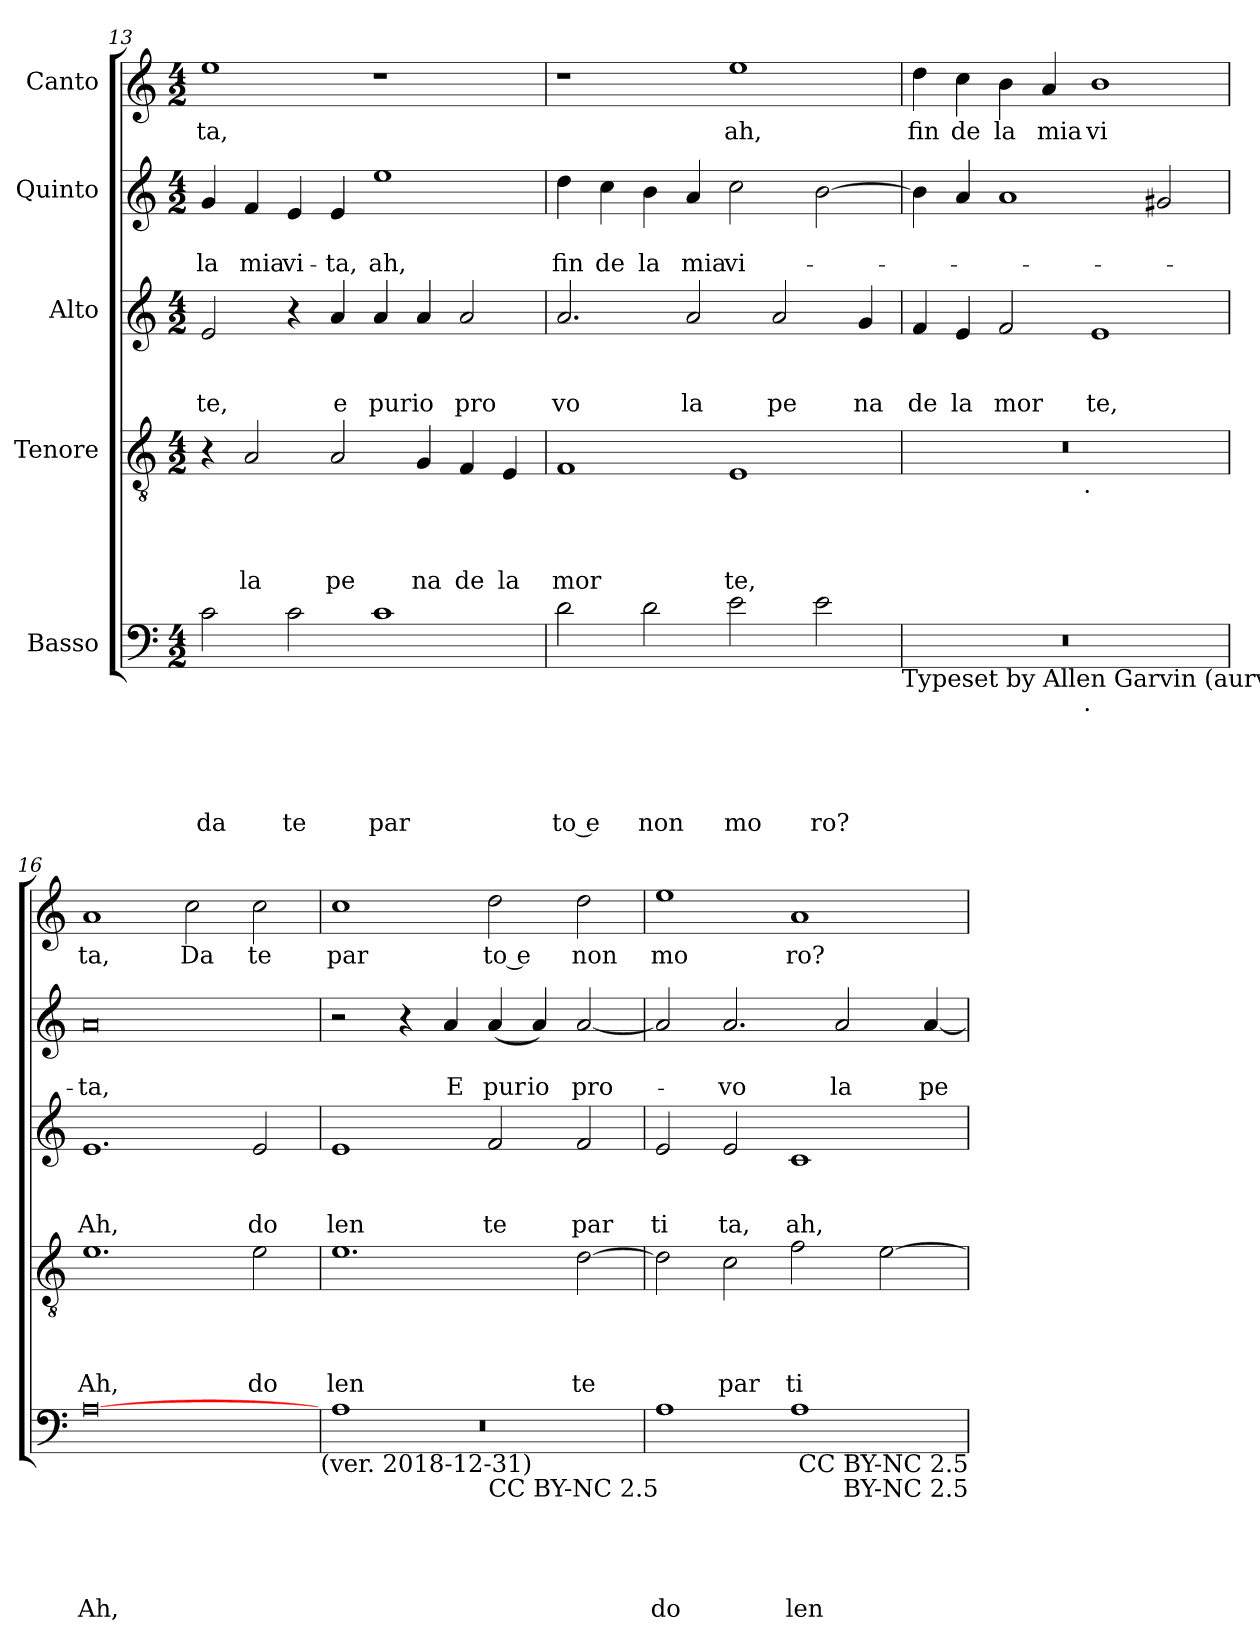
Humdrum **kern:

**kern	**text	**text	**text	**text	**text	**kern	**text	**text	**text	**text	**kern	**text	**text	**text	**kern	**text	**text	**kern	**text
*part5	*part5	*part5	*part5	*part5	*part5	*part4	*part4	*part4	*part4	*part4	*part3	*part3	*part3	*part3	*part2	*part2	*part2	*part1	*part1
*staff5	*staff5	*staff5	*staff5	*staff5	*staff5	*staff4	*staff4	*staff4	*staff4	*staff4	*staff3	*staff3	*staff3	*staff3	*staff2	*staff2	*staff2	*staff1	*staff1
*I"Basso	*	*	*	*	*	*I"Tenore	*	*	*	*	*I"Alto	*	*	*	*I"Quinto	*	*	*I"Canto	*
!!LO:LB:g=z
*clefF4	*	*	*	*	*	*clefGv2	*	*	*	*	*clefG2	*	*	*	*clefG2	*	*	*clefG2	*
*k[]	*	*	*	*	*	*k[]	*	*	*	*	*k[]	*	*	*	*k[]	*	*	*k[]	*
*C:	*	*	*	*	*	*C:	*	*	*	*	*C:	*	*	*	*C:	*	*	*C:	*
*M4/2	*	*	*	*	*	*M4/2	*	*	*	*	*M4/2	*	*	*	*M4/2	*	*	*M4/2	*
=13	=13	=13	=13	=13	=13	=13	=13	=13	=13	=13	=13	=13	=13	=13	=13	=13	=13	=13	=13
!	!	!	!	!	!LO:LY:b	!	!	!	!	!	!	!	!	!LO:LY:b	!	!	!LO:LY:b	!	!LO:LY:b
2c\	.	.	.	.	da	4r	.	.	.	.	2e/	.	.	te,	4g/	.	la	1ee	-ta,
!	!	!	!	!	!	!	!	!	!	!LO:LY:b	!	!	!	!	!	!	!LO:LY:b	!	!
.	.	.	.	.	.	2A/	.	.	.	la	.	.	.	.	4f/	.	mia	.	.
!	!	!	!	!	!LO:LY:b	!	!	!	!	!	!	!	!	!	!	!	!LO:LY:b	!	!
2c\	.	.	.	.	te	.	.	.	.	.	4r	.	.	.	4e/	.	vi-	.	.
!	!	!	!	!	!	!	!	!	!	!LO:LY:b	!	!	!	!LO:LY:b	!	!	!LO:LY:b	!	!
.	.	.	.	.	.	2A/	.	.	.	pe	4a/	.	.	e	4e/	.	-ta,	.	.
!	!	!	!	!	!LO:LY:b	!	!	!	!	!	!	!	!	!LO:LY:b	!	!	!LO:LY:b	!	!
1c	.	.	.	.	par	.	.	.	.	.	4a/	.	.	pur	1ee	.	ah,	1r	.
!	!	!	!	!	!	!	!	!	!	!LO:LY:b	!	!	!	!LO:LY:b	!	!	!	!	!
.	.	.	.	.	.	4G/	.	.	.	na	4a/	.	.	io	.	.	.	.	.
!	!	!	!	!	!	!	!	!	!	!LO:LY:b	!	!	!	!LO:LY:b	!	!	!	!	!
.	.	.	.	.	.	4F/	.	.	.	de	2a/	.	.	pro	.	.	.	.	.
!	!	!	!	!	!	!	!	!	!	!LO:LY:b	!	!	!	!	!	!	!	!	!
.	.	.	.	.	.	4E/	.	.	.	la	.	.	.	.	.	.	.	.	.
=14	=14	=14	=14	=14	=14	=14	=14	=14	=14	=14	=14	=14	=14	=14	=14	=14	=14	=14	=14
!	!	!	!	!	!LO:LY:b:rj	!	!	!	!	!LO:LY:b	!	!	!	!LO:LY:b	!	!	!LO:LY:b	!	!
2d\	.	.	.	.	to e	1F	.	.	.	mor	2.a/	.	.	vo	4dd\	.	fin	1r	.
!	!	!	!	!	!	!	!	!	!	!	!	!	!	!	!	!	!LO:LY:b	!	!
.	.	.	.	.	.	.	.	.	.	.	.	.	.	.	4cc\	.	de	.	.
!	!	!	!	!	!LO:LY:b	!	!	!	!	!	!	!	!	!	!	!	!LO:LY:b	!	!
2d\	.	.	.	.	non	.	.	.	.	.	.	.	.	.	4b\	.	la	.	.
!	!	!	!	!	!	!	!	!	!	!	!	!	!	!LO:LY:b	!	!	!LO:LY:b	!	!
.	.	.	.	.	.	.	.	.	.	.	2a/	.	.	la	4a/	.	mia	.	.
!	!	!	!	!	!LO:LY:b	!	!	!	!	!LO:LY:b	!	!	!	!	!	!	!LO:LY:b	!	!LO:LY:b
2e\	.	.	.	.	mo	1E	.	.	.	te,	.	.	.	.	2cc\	.	vi-	1ee	ah,
!	!	!	!	!	!	!	!	!	!	!	!	!	!	!LO:LY:b	!	!	!	!	!
.	.	.	.	.	.	.	.	.	.	.	2a/	.	.	pe	.	.	.	.	.
!	!	!	!	!	!LO:LY:b	!	!	!	!	!	!	!	!	!	!	!	!	!	!
2e\	.	.	.	.	ro?	.	.	.	.	.	.	.	.	.	[>2b\	.	.	.	.
!	!	!	!	!	!	!	!	!	!	!	!	!	!	!LO:LY:b	!	!	!	!	!
.	.	.	.	.	.	.	.	.	.	.	4g/	.	.	na	.	.	.	.	.
!LO:TX:b:t=Typeset by Allen Garvin (aurvondel@gmail.com)	!	!	!	!	!	!	!	!	!	!	!	!	!	!	!	!	!	!	!
=15	=15	=15	=15	=15	=15	=15	=15	=15	=15	=15	=15	=15	=15	=15	=15	=15	=15	=15	=15
!	!	!	!	!	!	!	!	!	!	!	!	!	!	!LO:LY:b	!	!	!	!	!LO:LY:b
*^	*	*	*	*	*	*^	*	*	*	*	*	*	*	*	*	*	*	*	*
0r	2ryy	.	.	.	.	.	0r	2ryy	.	.	.	.	4f/	.	.	de	4b\]	.	.	4dd\	fin
!	!	!	!	!	!	!	!	!	!	!	!	!	!	!	!	!LO:LY:b	!	!	!	!	!LO:LY:b
.	.	.	.	.	.	.	.	.	.	.	.	.	4e/	.	.	la	4a/	.	.	4cc\	de
!	!	!	!	!	!	!	!	!	!	!	!	!	!	!	!	!LO:LY:b	!	!	!	!	!LO:LY:b
.	4ryy	.	.	.	.	.	.	4ryy	.	.	.	.	2f/	.	.	mor	1a	.	.	4b\	la
!	!	!	!	!	!	!	!	!	!	!	!	!	!	!	!	!	!	!	!	!	!LO:LY:b
.	8...ryy	.	.	.	.	.	.	8...ryy	.	.	.	.	.	.	.	.	.	.	.	4a/	mia
!	!	!	!	!	!	!	!	!LO:TX:b:t=.	!	!	!	!	!	!	!	!	!	!	!	!	!
!	!LO:TX:b:t=.	!	!	!	!	!	!	!	!	!	!	!	!	!	!	!	!	!	!	!	!
.	1ryy	.	.	.	.	.	.	1ryy	.	.	.	.	.	.	.	.	.	.	.	.	.
!	!	!	!	!	!	!	!	!	!	!	!	!	!	!	!	!LO:LY:b	!	!	!	!	!LO:LY:b
.	.	.	.	.	.	.	.	.	.	.	.	.	1e	.	.	te,	.	.	.	1b	vi
.	.	.	.	.	.	.	.	.	.	.	.	.	.	.	.	.	2g#X/	.	.	.	.
.	64ryy	.	.	.	.	.	.	64ryy	.	.	.	.	.	.	.	.	.	.	.	.	.
=16	=16	=16	=16	=16	=16	=16	=16	=16	=16	=16	=16	=16	=16	=16	=16	=16	=16	=16	=16	=16	=16
!	!	!	!	!	!	!LO:LY:b	!	!	!	!	!	!LO:LY:b	!	!	!	!LO:LY:b	!	!	!LO:LY:b	!	!LO:LY:b
*v	*v	*	*	*	*	*	*	*	*	*	*	*	*	*	*	*	*	*	*	*	*
*	*	*	*	*	*	*v	*v	*	*	*	*	*	*	*	*	*	*	*	*	*
[>0A	.	.	.	.	Ah,	1.e	.	.	.	Ah,	1.e	.	.	Ah,	0a	.	-ta,	1a	ta,
!	!	!	!	!	!	!	!	!	!	!	!	!	!	!	!	!	!	!	!LO:LY:b
.	.	.	.	.	.	.	.	.	.	.	.	.	.	.	.	.	.	2cc\	Da
!	!	!	!	!	!	!	!	!	!	!LO:LY:b	!	!	!	!LO:LY:b	!	!	!	!	!LO:LY:b
.	.	.	.	.	.	2e\	.	.	.	do	2e/	.	.	do	.	.	.	2cc\	te
!LO:TX:b:t=(ver. 2018-12-31)	!	!	!	!	!	!	!	!	!	!	!	!	!	!	!	!	!	!	!
=17	=17	=17	=17	=17	=17	=17	=17	=17	=17	=17	=17	=17	=17	=17	=17	=17	=17	=17	=17
*^	*	*	*	*	*	*	*	*	*	*	*	*	*	*	*	*	*	*	*
*	*^	*	*	*	*	*	*	*	*	*	*	*	*	*	*	*	*	*	*	*
!	!	!LO:N:vis=1	!	!	!	!	!	!	!	!	!	!LO:LY:b	!	!	!	!LO:LY:b	!	!	!	!	!LO:LY:b
0ryy	1A	0r	.	.	.	.	.	1.e	.	.	.	len	1e	.	.	len	2r	.	.	1cc	par
.	.	.	.	.	.	.	.	.	.	.	.	.	.	.	.	.	4r	.	.	.	.
!	!	!	!	!	!	!	!	!	!	!	!	!	!	!	!	!	!	!	!LO:LY:b	!	!
.	.	.	.	.	.	.	.	.	.	.	.	.	.	.	.	.	4a/	.	E	.	.
!	!LO:TX:b:t=CC BY-NC 2.5	!	!	!	!	!	!	!	!	!	!	!	!	!	!	!	!	!	!	!	!
!	!	!	!	!	!	!	!	!	!	!	!	!	!	!	!	!LO:LY:b	!	!	!LO:LY:b	!	!LO:LY:b:rj
.	1ryy	.	.	.	.	.	.	.	.	.	.	.	2f/	.	.	te	(4a/	.	pur	2dd\	to e
!	!	!	!	!	!	!	!	!	!	!	!	!	!	!	!	!	!	!	!LO:LY:b	!	!
.	.	.	.	.	.	.	.	.	.	.	.	.	.	.	.	.	4a/)	.	io	.	.
!	!	!	!	!	!	!	!	!	!	!	!	!LO:LY:b	!	!	!	!LO:LY:b	!	!	!LO:LY:b	!	!LO:LY:b
.	.	.	.	.	.	.	.	[>2d\	.	.	.	te	2f/	.	.	par	[<2a/	.	pro-	2dd\	non
*v	*v	*v	*	*	*	*	*	*	*	*	*	*	*	*	*	*	*	*	*	*	*
=18	=18	=18	=18	=18	=18	=18	=18	=18	=18	=18	=18	=18	=18	=18	=18	=18	=18	=18	=18
!	!	!	!	!	!LO:LY:b	!	!	!	!	!	!	!	!	!LO:LY:b	!	!	!	!	!LO:LY:b
1A	.	.	.	.	do	2d\]	.	.	.	.	2e/	.	.	ti	2a/]	.	.	1ee	mo
!	!	!	!	!	!	!	!	!	!	!LO:LY:b	!	!	!	!LO:LY:b	!	!	!LO:LY:b	!	!
.	.	.	.	.	.	2c\	.	.	.	par	2e/	.	.	ta,	2.a/	.	-vo	.	.
!	!	!	!	!	!LO:LY:b	!	!	!	!	!LO:LY:b	!	!	!	!LO:LY:b	!	!	!	!	!LO:LY:b
1A	.	.	.	.	len	2f\	.	.	.	ti	1c	.	.	ah,	.	.	.	1a	ro?
!	!	!	!	!	!	!	!	!	!	!	!	!	!	!	!	!	!LO:LY:b	!	!
.	.	.	.	.	.	.	.	.	.	.	.	.	.	.	2a/	.	la	.	.
.	.	.	.	.	.	[>2e\	.	.	.	.	.	.	.	.	.	.	.	.	.
!	!	!	!	!	!	!	!	!	!	!	!	!	!	!	!	!	!LO:LY:b	!	!
.	.	.	.	.	.	.	.	.	.	.	.	.	.	.	[>4a/	.	pe-	.	.
!LO:TX:b:t=CC BY-NC 2.5	!	!	!	!	!	!	!	!	!	!	!	!	!	!	!	!	!	!	!
!LO:TX:b:t=BY-NC 2.5	!	!	!	!	!	!	!	!	!	!	!	!	!	!	!	!	!	!	!
=	=	=	=	=	=	=	=	=	=	=	=	=	=	=	=	=	=	=	=
*-	*-	*-	*-	*-	*-	*-	*-	*-	*-	*-	*-	*-	*-	*-	*-	*-	*-	*-	*-
